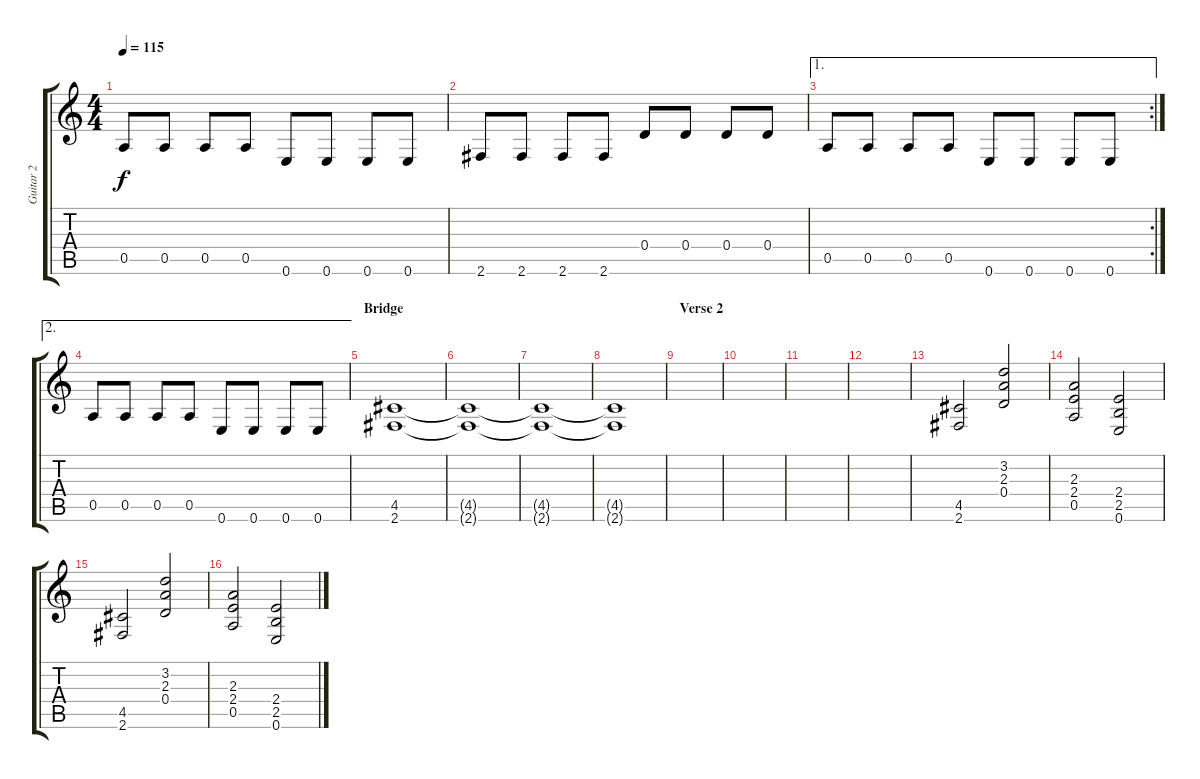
\track ("Guitar 2" "Guitar 2") {instrument distortionguitar}
\staff {score tabs}
\tuning (E4 B3 G3 D3 A2 E2) {hide}
\ts (4 4)
\tempo 115
\clef g2
\ks c
0.5.8{dy f} 0.5.8 0.5.8 0.5.8 0.6.8 0.6.8 0.6.8 0.6.8 |
2.6.8 2.6.8 2.6.8 2.6.8 0.4.8 0.4.8 0.4.8 0.4.8 |
\ae 1
\rc 2
0.5.8 0.5.8 0.5.8 0.5.8 0.6.8 0.6.8 0.6.8 0.6.8 |
\ae 2
0.5.8 0.5.8 0.5.8 0.5.8 0.6.8 0.6.8 0.6.8 0.6.8 |
\section ("" "Bridge")
(4.5 2.6).1{volume 10} |
(4.5{t} 2.6{t}).1 |
(4.5{t} 2.6{t}).1 |
(4.5{t} 2.6{t}).1 |
\section ("" "Verse 2")
|
|
|
|
(4.5 2.6).2{volume 13 balance 4} (3.2 2.3 0.4).2 |
(2.3 2.4 0.5).2 (2.4 2.5 0.6).2 |
(4.5 2.6).2{volume 13 balance 4} (3.2 2.3 0.4).2 |
(2.3 2.4 0.5).2 (2.4 2.5 0.6).2
